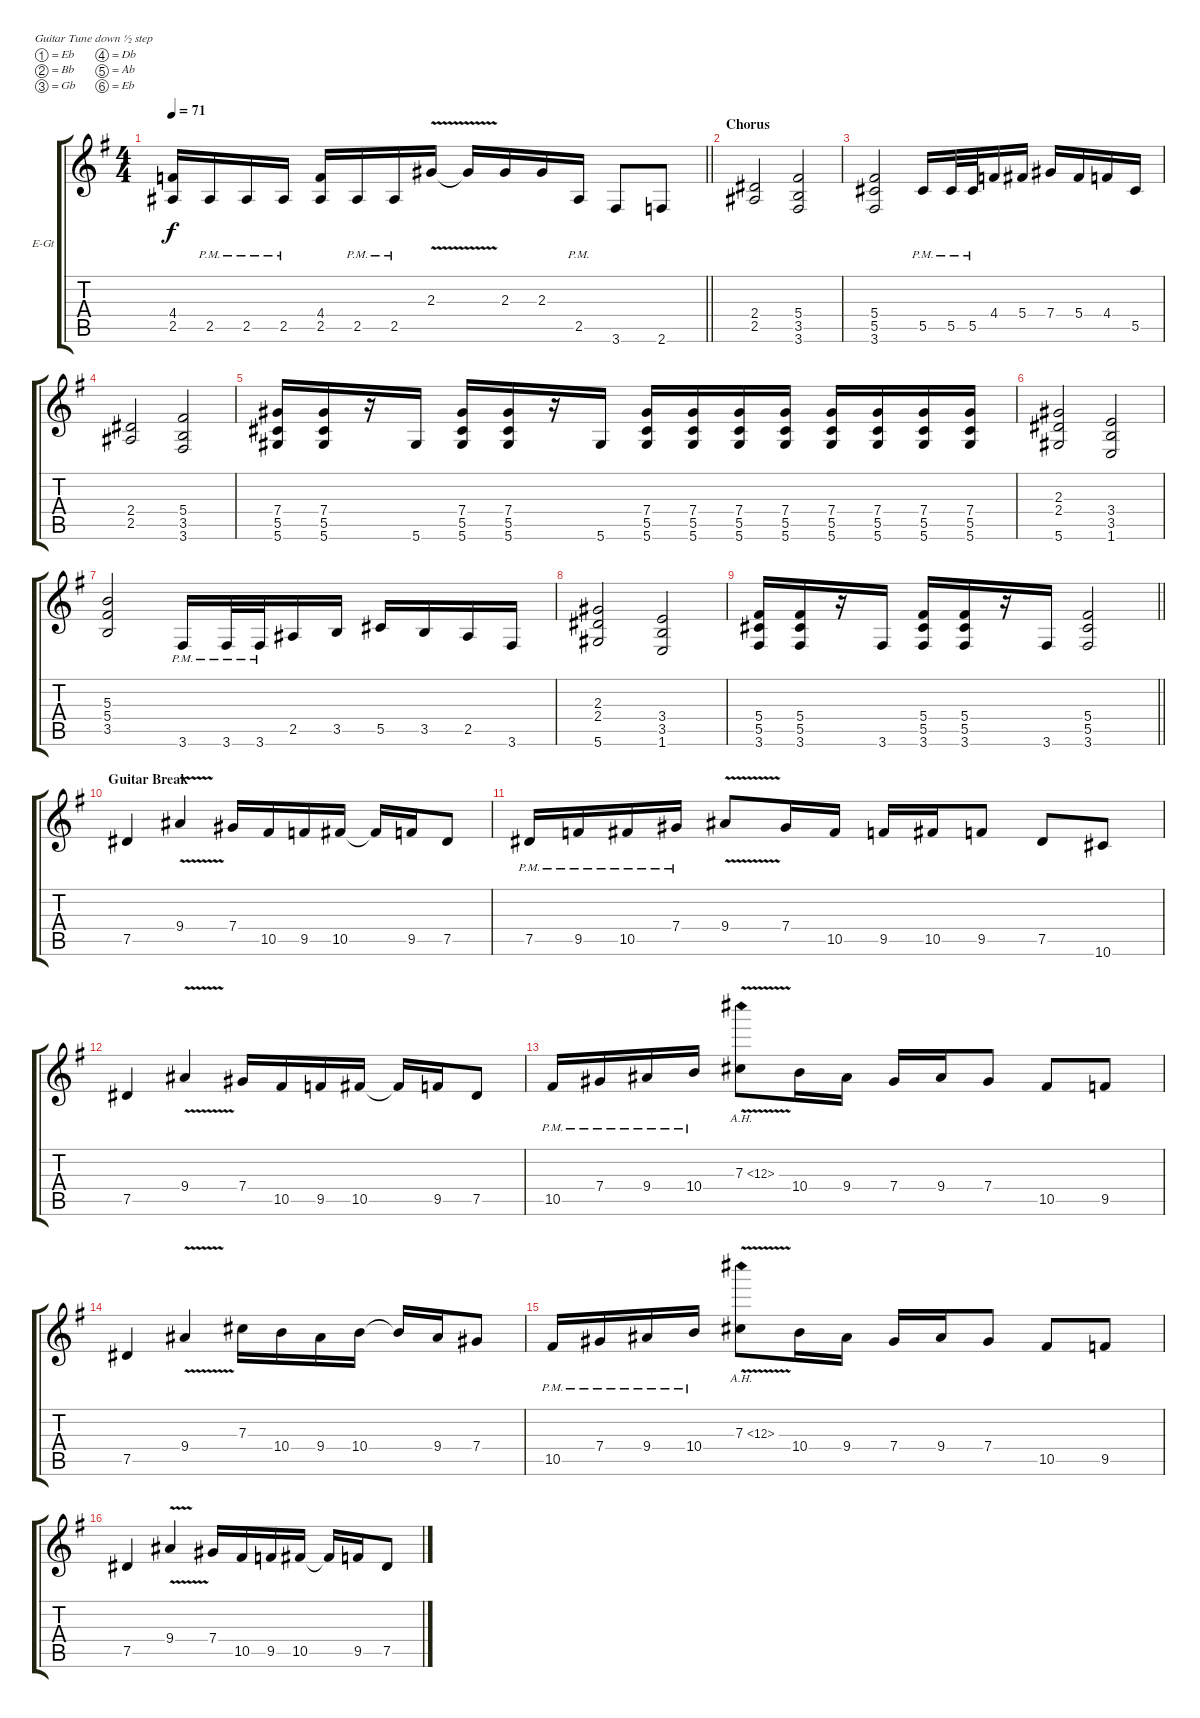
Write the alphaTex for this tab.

\bracketExtendMode groupsimilarinstruments
\firstSystemTrackNameOrientation horizontal
\otherSystemsTrackNameOrientation horizontal
\track ("Гитара 1" "E-Gt") {instrument distortionguitar}
\staff {score tabs}
\tuning (Eb4 Bb3 Gb3 Db3 Ab2 Eb2)
\ts (4 4)
\tempo 71
\clef g2
\barLineRight lightlight
\ks eminor
(2.5 4.4).16{dy f} 2.5{pm}.16 2.5{pm}.16 2.5{pm}.16 (2.5 4.4).16 2.5{pm}.16 2.5{pm}.16 2.3{v}.16 2.3{v t}.16 2.3.16 2.3.16 2.5{pm}.16 3.6.8 2.6.8 |
\section ("" "Chorus")
(2.5 2.4).2 (3.6 3.5 5.4).2 |
(3.6 5.5 5.4).2 5.5{pm}.16 5.5{pm}.32 5.5{pm}.32 4.4.16 5.4.16 7.4.16 5.4.16 4.4.16 5.5.16 |
(2.5 2.4).2 (3.6 3.5 5.4).2 |
(5.6 5.5 7.4).16 (5.6 5.5 7.4).16 r.16 5.6.16 (5.6 5.5 7.4).16 (5.6 5.5 7.4).16 r.16 5.6.16 (5.6 5.5 7.4).16 (5.6 5.5 7.4).16 (5.6 5.5 7.4).16 (5.6 5.5 7.4).16 (5.6 5.5 7.4).16 (5.6 5.5 7.4).16 (5.6 5.5 7.4).16 (5.6 5.5 7.4).16 |
(5.6 2.4 2.3).2 (1.6 3.5 3.4).2 |
(3.5 5.4 5.3).2 3.6{pm}.16 3.6{pm}.32 3.6{pm}.32 2.5.16 3.5.16 5.5.16 3.5.16 2.5.16 3.6.16 |
(5.6 2.4 2.3).2 (1.6 3.5 3.4).2 |
\barLineRight lightlight
(3.6 5.5 5.4).16 (3.6 5.5 5.4).16 r.16 3.6.16 (3.6 5.5 5.4).16 (3.6 5.5 5.4).16 r.16 3.6.16 (3.6 5.5 5.4).2 |
\section ("" "Guitar Break")
7.5.4 9.4{v}.4 7.4.16 10.5.16 9.5.16 10.5.16 10.5{t}.16 9.5.16 7.5.8 |
7.5{pm}.16 9.5{pm}.16 10.5{pm}.16 7.4{pm}.16 9.4{v}.8 7.4.16 10.5.16 9.5.16 10.5.16 9.5.8 7.5.8 10.6.8 |
7.5.4 9.4{v}.4 7.4.16 10.5.16 9.5.16 10.5.16 10.5{t}.16 9.5.16 7.5.8 |
10.5{pm}.16 7.4{pm}.16 9.4{pm}.16 10.4{pm}.16 7.3{ah 5 v}.8 10.4.16 9.4.16 7.4.16 9.4.16 7.4.8 10.5.8 9.5.8 |
7.5.4 9.4{v}.4 7.3.16 10.4.16 9.4.16 10.4.16 10.4{t}.16 9.4.16 7.4.8 |
10.5{pm}.16 7.4{pm}.16 9.4{pm}.16 10.4{pm}.16 7.3{ah 5 v}.8 10.4.16 9.4.16 7.4.16 9.4.16 7.4.8 10.5.8 9.5.8 |
7.5.4 9.4{v}.4 7.4.16 10.5.16 9.5.16 10.5.16 10.5{t}.16 9.5.16 7.5.8
